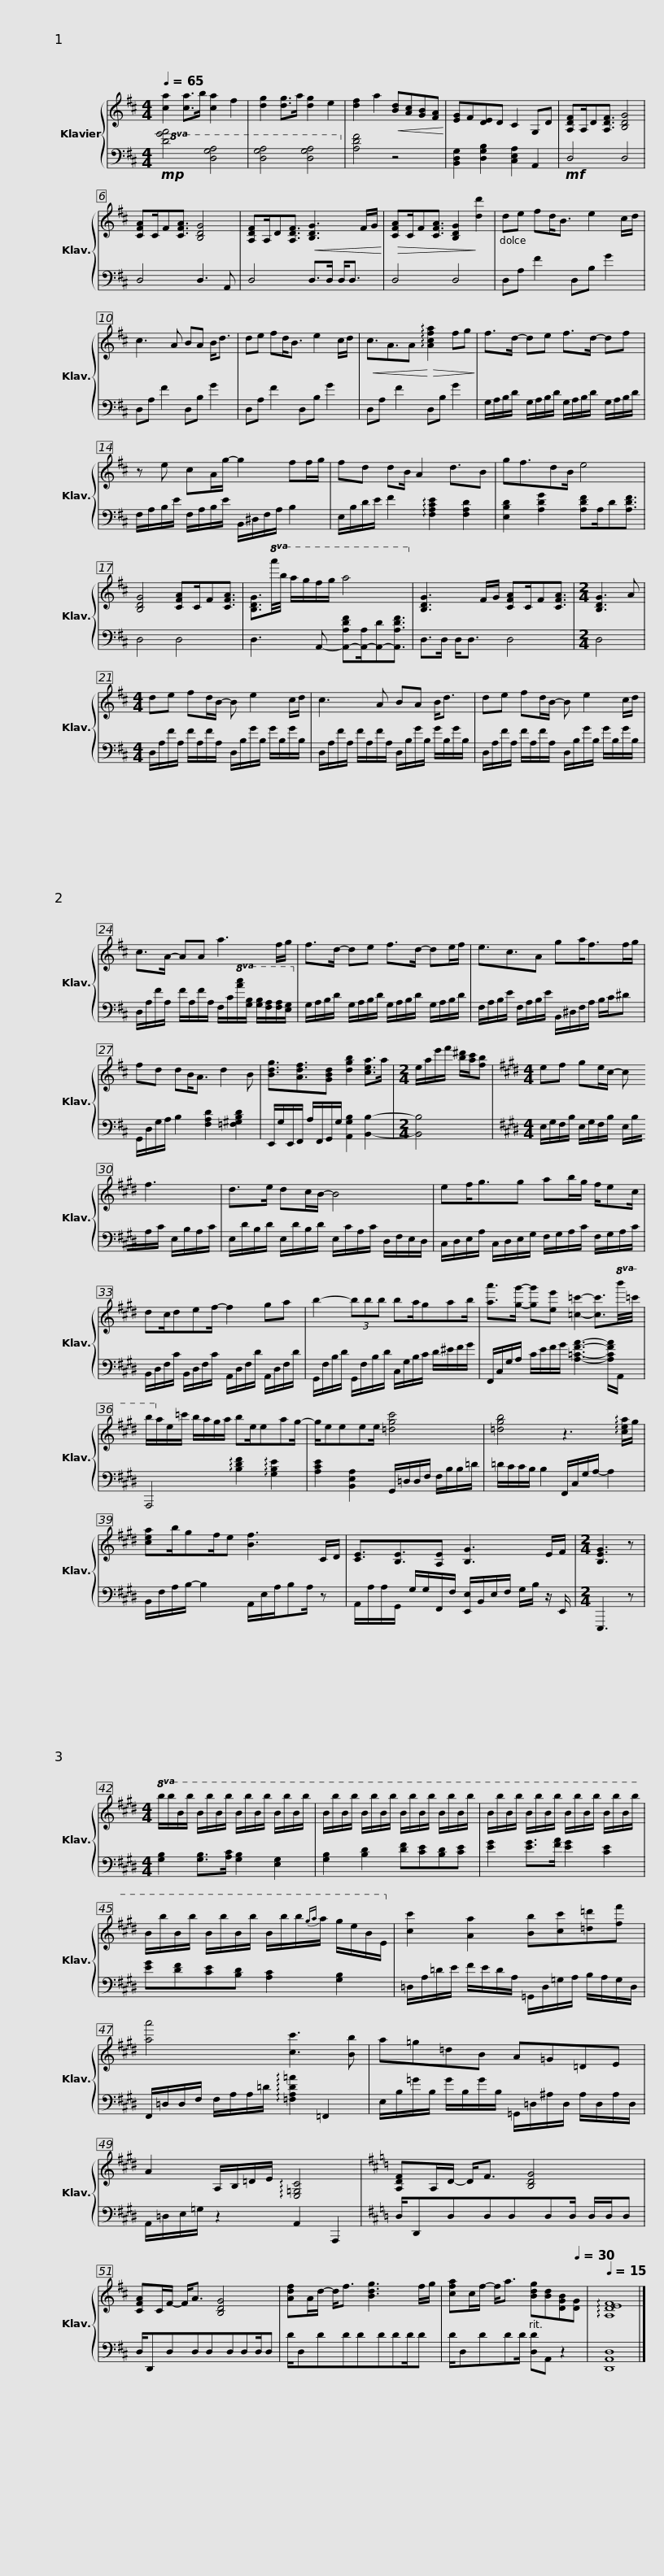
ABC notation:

X:1
%%score { 1 | 2 }
L:1/8
Q:1/4=65
M:4/4
I:linebreak $
K:D
V:1 treble
V:2 bass
V:1
 [ca]2 [ca]>b [ca]2 f2 | [dg]2 [dg]>a [dg]2 e2 | [df]2 a2!<(! [Bd][Ac][GB][FA]!<)! |$ [EG]F[DE]D C2 G,D | [A,DF]A,/D[A,DF]3/2 [B,DG]4 | %5
 [CFA]C/F[CFA]3/2 [B,DG]4 |$ [A,DF]A,/D[A,DF]3/2!<(! [B,DG]3 F/G/!<)! |!>(! [CFA]C/F[CFA]3/2 [B,DG]2!>)! [dd']2 | de fd<B e2 c/d/ |$ c3 A BA B<d | %10
 de fd<B e2 c/d/ |!<(! c3/2A3/2A!<)!!>(! !arpeggio![Acfa]2 fg!>)! |$ f>d- de f>d- df | z e cA/g/- g2 ff/g/ | fd dB/ A2 d3/2B |$ %15
 gf3/2dB/ e4 | [B,DG]4 [CFA]C/F[CFA]3/2 | [B,DG]3/2!8va(!a'/4b'/4 a'/g'/f'/g'/ a'4!8va)! |$ [B,DG]3 F/G/ [CFA]C/F[CFA]3/2 |[M:2/4] [B,DG]3 A | %20
[M:4/4] de fd/B/- B e2 c/d/ |$ c3 A BA B<d | de fd/B/- B e2 c/d/ |$ c>A- AA a3 f/g/ |$ f>d- de f>d- de/f/ | %25
 e3/2c3/2A ga<ff/g/ | fd dB<A d2 B |$ [Bdg]3/2[Adf]3/2[GBd] [dgb]2 [cea]>a |[M:2/4] e/a/e'/f'/ [b^d']/[ac']/[fb] |[K:E][M:4/4] ef ge/c/- c f3 |$ %30
 d>e dc/B/- B4 | ef<gg ab/g/ f/ec/ | dc/def/- f2 ga |$ b2- (3bbb ba/gab/ | [aa']>[gg']- [gg'][ee'] [=c=c']2- [cc']3/2!8va(!b'/4=c''/4 |$ %35
 b'/a'/!8va)!e'/=c'/ b/a/g/a/ be/eag/- |$ g/eeee/ [=dgc']4 | [=dgb]4 z3 !arpeggio![cea]/g/ | [cea]b/gf/e [Bf]3 C/D/ |$ [CE]3/2[B,E]3/2[A,E] [B,G]3 E/F/ | %40
[M:2/4] [B,EG]3 z |[M:4/4]!8va(! b/b'/b/b'/ b/b'/b/b'/ b/b'/b/b'/ b/b'/b/b'/ |$ b/b'/b/b'/ b/b'/b/b'/ b/b'/b/b'/ b/b'/b/b'/ | b/b'/b/b'/ b/b'/b/b'/ b/b'/b/b'/ b/b'/b/b'/ | b/b'/b/b'/ b/b'/b/b'/ b/b'/b'/{g'a'}a'/ g'/e'/b/e/!8va)! |$ %45
 [cc']2 [Aa]2 [Bb][cc'][=d=d'][ff'] | [aa']4 [cc']3 [Bb] | a=g=dB A=G=DE |$ A2 A,/B,/=D/E/ !arpeggio![E,=G,C]4 |[K:D] [A,DF]A,/D/- D<F [B,DG]4 | %50
 [CFA]C/F/- F<A [B,DG]4 |$ [Adf]A/d/- d<f [Bdg]3 f/g/ | [cfa]c/f/- f<a[Q:1/4=60] [Bdg][Q:1/4=55][Bd][Q:1/4=45][DGB][Q:1/4=30][DG] |[Q:1/4=15] !arpeggio![A,DEF]8 |] %54
V:2
!mp!!8va(! [DGA]4 [DGA]4 | [DGA]4 [DGA]4!8va)! | [A,DF]4 z4 |$ [B,,D,G,]2 [D,G,B,]2 [C,E,A,]2 A,,2 |!mf! D,4 D,4 | %5
 D,4 D,3 A,, |$ D,4 D,>D, D,<D, | D,4 D,4 | D,A, F2 D,B, G2 |$ D,A, F2 D,B, G2 | %10
 D,A, F2 D,B, G2 | D,A, F2 D,B, G2 |$ G,/A,/B,/D/ G,/A,/B,/D/ G,/A,/B,/D/ G,/A,/B,/D/ | F,/A,/B,/E/ F,/A,/B,/E/ B,,/^D,/F,/A,/ B,2 | E,/B,/D/E/ F2 !arpeggio![F,A,CE]2 [F,A,D]2 |$ %15
 [E,B,D]2 [A,DG]2 [A,DF]A,/D[A,DF]3/2 | D,4 D,4 | D,3 A,,- [A,,-A,DF][A,,-A,]/[A,,-D][A,,A,DF]3/2 |$ D,>D, D,<D, D,4 |[M:2/4] D,4 | %20
[M:4/4] D,/A,/F/A,/ F/A,/F/A,/ D,/B,/G/B,/ G/B,/G/B,/ |$ D,/A,/F/A,/ F/A,/F/A,/ D,/B,/G/B,/ G/B,/G/B,/ | D,/A,/F/A,/ F/A,/F/A,/ D,/B,/G/B,/ G/B,/G/B,/ |$ D,/A,/F/A,/ F/A,/F/A,/ F,/C/!8va(![Ac]/[GB]/ [GB]/[FA]/[FA]/[EG]/!8va)! |$ G,/A,/B,/D/ G,/A,/B,/D/ G,/A,/B,/D/ G,/A,/B,/D/ | %25
 F,/A,/B,/E/ F,/A,/B,/E/ B,,/^D,/F,/A,/ B,/C/^D | G,,/D,/G,/A,/ B,2 [F,A,D]2 [=F,^G,B,D]2 |$ E,,/G,/E,,/F,,/ A,/F,,/G,,/G,/ [A,,G,B,]2 [B,,B,]2- |[M:2/4] [B,,B,]4 |[K:E][M:4/4] E,/G,/F,/B,/ E,/G,/F,/B,/ E,/B,/A,/C/ E,/B,/A,/C/ |$ %30
 E,/D/B,/D/ E,/D/B,/D/ E,/C/A,/C/ D,/F,/E,/D,/ | C,/D,/E,/A,/ C,/D,/E,/G,/ F,/G,/A,/C/ F,/G,/A,/C/ | B,,/D,/F,/C/ B,,/D,/F,/C/ A,,/D,/F,/D/ A,,/D,/F,/D/ |$ G,,/F,/B,/D/ G,,/F,/B,/D/ C,/G,/B,/C/ D/^E/F/G/ | F,,/C,/G,/A,/ C/E/F/G/ [A,=CFA]3- [A,CFA]/A,,/ |$ %35
 A,,,4 !arpeggio![B,DF]2 !arpeggio![G,B,E]2 |$ [A,CE]2 [B,,E,A,]2 G,,/=D,/D,/F,/ F,/B,/B,/=D/ | =D/C/C/B,/ B,2 F,,/C,/G,/A,/- A,2 | B,,/F,/A,/B,/- B,2 A,,/E,/A,/B,A,/ z |$ A,,/A,/A,/G,,/ G,/G,/F,,/F,/ [E,,E,]/B,,/E,/F,/ G,/B,/ z/ E,,/ | %40
[M:2/4] E,,,3 z |[M:4/4] [G,B,]2 [G,B,]>[A,C] [G,B,]2 [E,G,]2 |$ [G,B,]2 [B,D]2 [DF][CE][B,D][CE] | [EG]2 [EG]>[FA] [EG]2 [CE]2 | [EG][DF][CE][B,D] [A,C]2 [G,B,]2 |$ %45
 =D,/A,/=D/E/ F/E/D/A,/ =G,,/D,/=G,/A,/ B,/A,/G,/D,/ | F,,/=D,/D,/F,/ F,/A,/A,/=D/ !arpeggio![=F,A,D=A]2 =F,,2 | E,/B,/=G/B,/ G/B,/G/B,/ =G,,/=D,/^A,/D,/ A,/D,/A,/D,/ |$ A,,/=D,/E,/=G,/ z2 A,,2 A,,,2 |[K:D] D,/D,,D,D,D,D,D,/ D,/D,/D, | %50
 D,/D,,D,D,D,D,D,D,/D, |$ D/D,DDDDDD/D | D/D,DDD/ [D,D]A,, z2 | [D,,A,,D,]8 |] %54
